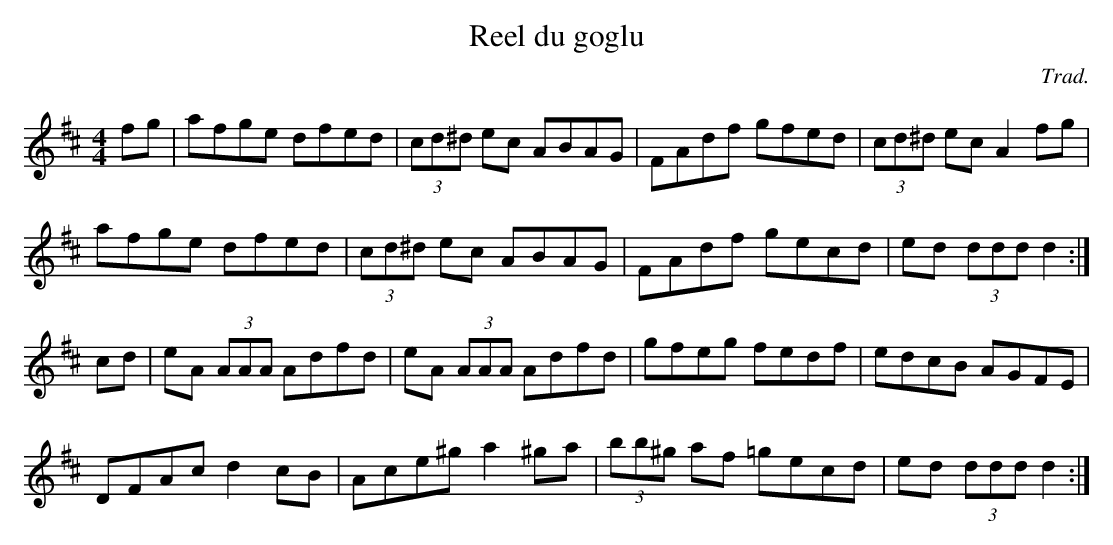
X:1
T:Reel du goglu
M:4/4
L:1/8
C:Trad.
K:D
fg|afge dfed|(3cd^d ec ABAG|FAdf gfed|(3cd^d ec A2fg|!
afge dfed|(3cd^d ec ABAG|FAdf gecd|ed (3ddd d2:|!
cd|eA (3AAA Adfd|eA (3AAA Adfd|gfeg fedf|edcB AGFE|!
DFAc d2cB|Ace^g a2^ga|(3bb^g af =gecd|ed (3ddd d2:|!
